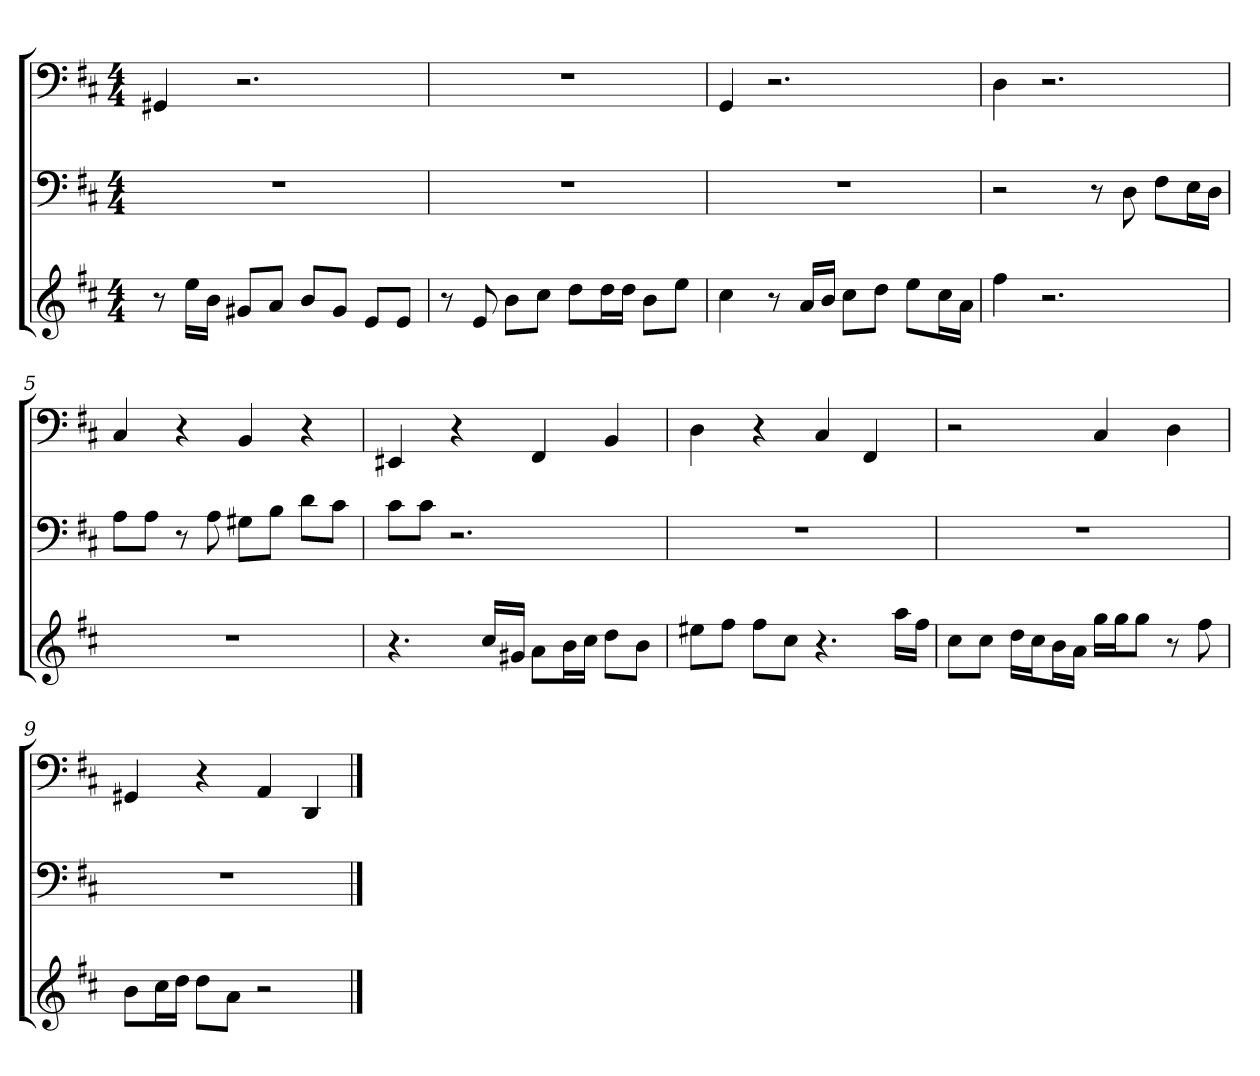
**kern	**kern	**kern
*part3	*part2	*part1
*staff3	*staff2	*staff1
*k[f#c#]	*k[f#c#]	*k[f#c#]
*D:	*D:	*D:
*M4/4	*M4/4	*M4/4
=1	=1	=1
8r	1r	4GG#X
16eeLL	.	.
16bJJ	.	.
8g#XL	.	2.r
8aJ	.	.
8bL	.	.
8g#J	.	.
8eL	.	.
8eJ	.	.
=2	=2	=2
8r	1r	1r
8e	.	.
8bL	.	.
8cc#J	.	.
8ddL	.	.
16ddL	.	.
16ddJJ	.	.
8bL	.	.
8eeJ	.	.
=3	=3	=3
4cc#	1r	4GG
8r	.	2.r
16aLL	.	.
16bJJ	.	.
8cc#L	.	.
8ddJ	.	.
8eeL	.	.
16cc#L	.	.
16aJJ	.	.
=4	=4	=4
4ff#	2r	4D
2.r	.	2.r
.	8r	.
.	8D	.
.	8F#L	.
.	16EL	.
.	16DJJ	.
=5	=5	=5
1r	8AL	4C#
.	8AJ	.
.	8r	4r
.	8A	.
.	8G#XL	4BB
.	8BJ	.
.	8dL	4r
.	8c#J	.
=6	=6	=6
4.r	8c#L	4EE#X
.	8c#J	.
.	2.r	4r
16cc#LL	.	.
16g#XJJ	.	.
8aL	.	4FF#
16bL	.	.
16cc#JJ	.	.
8ddL	.	4BB
8bJ	.	.
=7	=7	=7
8ee#XL	1r	4D
8ff#J	.	.
8ff#L	.	4r
8cc#J	.	.
4.r	.	4C#
.	.	4FF#
16aaLL	.	.
16ff#JJ	.	.
=8	=8	=8
8cc#L	1r	2r
8cc#J	.	.
16ddLL	.	.
16cc#J	.	.
16bL	.	.
16aJJ	.	.
16ggLL	.	4C#
16ggJ	.	.
8ggJ	.	.
8r	.	4D
8ff#	.	.
=9	=9	=9
8bL	1r	4GG#X
16cc#L	.	.
16ddJJ	.	.
8ddL	.	4r
8aJ	.	.
2r	.	4AA
.	.	4DD
==	==	==
*-	*-	*-
